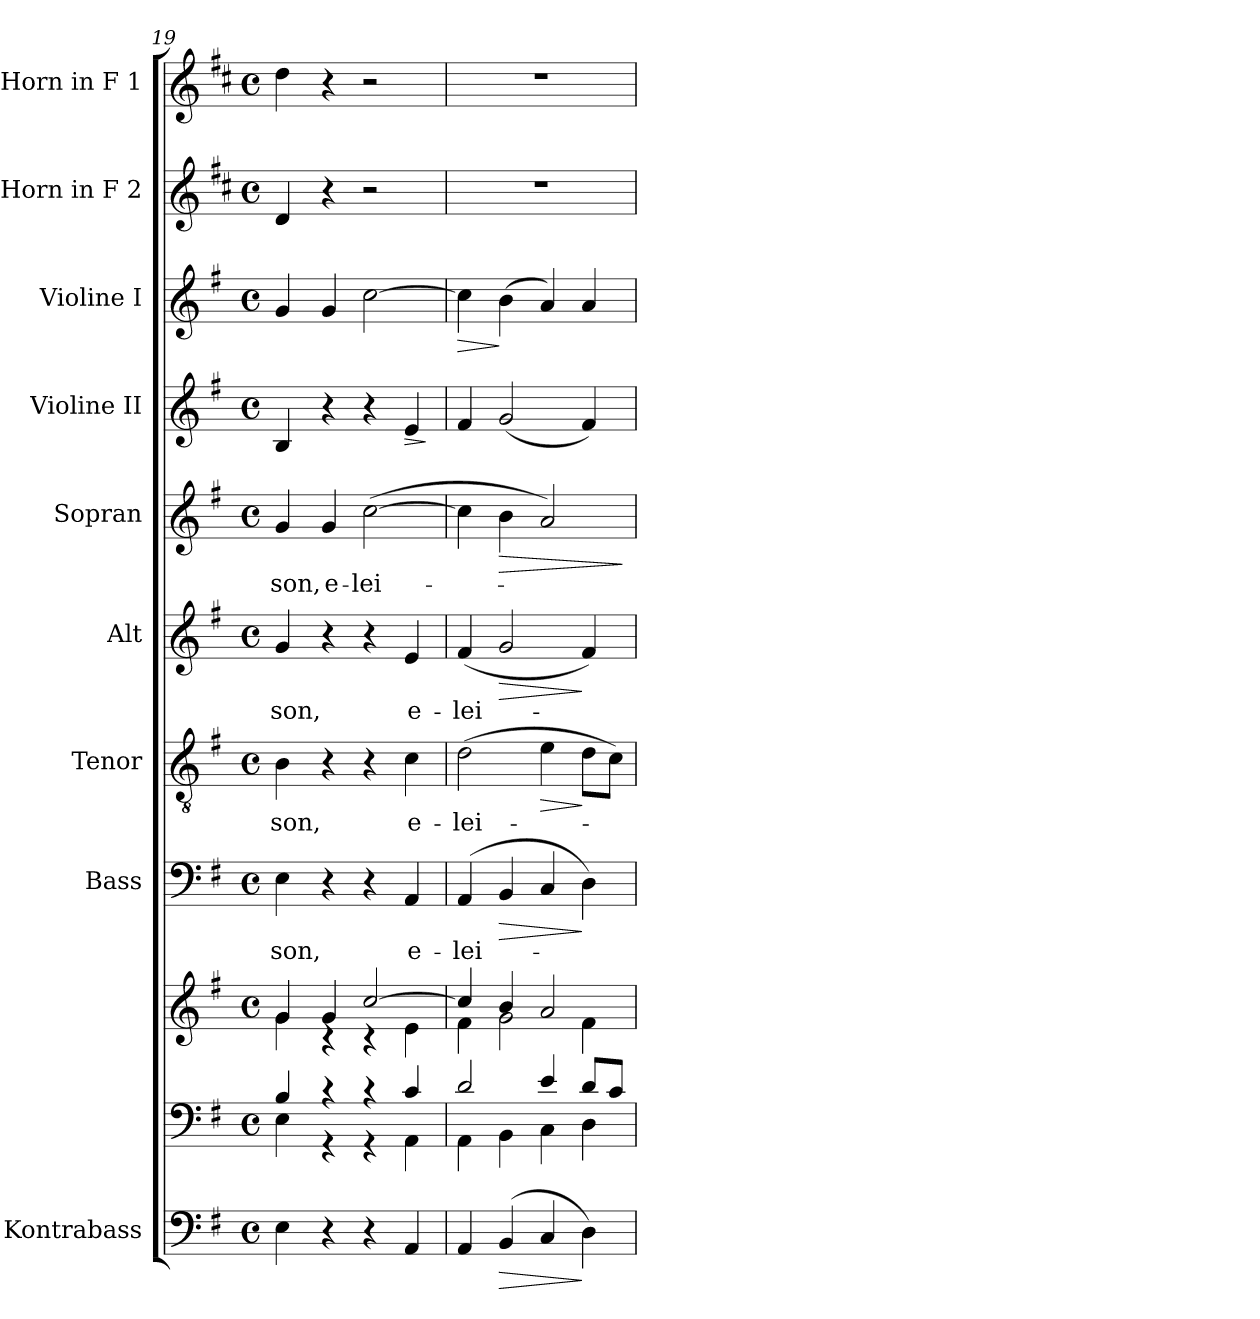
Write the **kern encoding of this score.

**kern	**dynam	**kern	**kern	**kern	**text	**dynam	**kern	**text	**dynam	**kern	**text	**dynam	**kern	**text	**dynam	**kern	**dynam	**kern	**dynam	**kern	**kern
*part10	*part10	*part9	*part9	*part8	*part8	*part8	*part7	*part7	*part7	*part6	*part6	*part6	*part5	*part5	*part5	*part4	*part4	*part3	*part3	*part2	*part1
*staff11	*staff11	*staff10	*staff9	*staff8	*staff8	*staff8	*staff7	*staff7	*staff7	*staff6	*staff6	*staff6	*staff5	*staff5	*staff5	*staff4	*staff4	*staff3	*staff3	*staff2	*staff1
*I"Kontrabass	*	*	*	*I"Bass	*	*	*I"Tenor	*	*	*I"Alt	*	*	*I"Sopran	*	*	*I"Violine II	*	*I"Violine I	*	*I"Horn in F 2	*I"Horn in F 1
*I'Kb.	*	*	*	*I'B.	*	*	*I'T.	*	*	*I'A.	*	*	*I'S.	*	*	*I'Vl. II	*	*I'Vl. I	*	*I'Hrn. 2	*I'Hrn. 1
*clefF4	*	*clefF4	*clefG2	*clefF4	*	*	*clefGv2	*	*	*clefG2	*	*	*clefG2	*	*	*clefG2	*	*clefG2	*	*clefG2	*clefG2
*ITrd7c12	*	*	*	*	*	*	*	*	*	*	*	*	*	*	*	*	*	*	*	*ITrd4c7	*ITrd4c7
*k[f#]	*	*k[f#]	*k[f#]	*k[f#]	*	*	*k[f#]	*	*	*k[f#]	*	*	*k[f#]	*	*	*k[f#]	*	*k[f#]	*	*k[f#]	*k[f#]
*G:	*	*G:	*G:	*G:	*	*	*G:	*	*	*G:	*	*	*G:	*	*	*G:	*	*G:	*	*G:	*G:
*M4/4	*	*M4/4	*M4/4	*M4/4	*	*	*M4/4	*	*	*M4/4	*	*	*M4/4	*	*	*M4/4	*	*M4/4	*	*M4/4	*M4/4
*met(c)	*	*met(c)	*met(c)	*met(c)	*	*	*met(c)	*	*	*met(c)	*	*	*met(c)	*	*	*met(c)	*	*met(c)	*	*met(c)	*met(c)
=19	=19	=19	=19	=19	=19	=19	=19	=19	=19	=19	=19	=19	=19	=19	=19	=19	=19	=19	=19	=19	=19
*	*	*^	*^	*	*	*	*	*	*	*	*	*	*	*	*	*	*	*	*	*	*
!	!	!	!	!	!	!	!LO:LY:b	!	!	!LO:LY:b	!	!	!LO:LY:b	!	!	!LO:LY:b	!	!	!	!	!	!	!
4EE\	.	4B/	4E\	4g/	4g\	4E\	-son,	.	4B\	-son,	.	4g/	-son,	.	4g/	-son,	.	4B/	.	4g/	.	4G/	4g\
!	!	!	!	!	!	!	!	!	!	!	!	!	!	!	!	!LO:LY:b	!	!	!	!	!	!	!
4r	.	4r	4r	4g/	4rc	4r	.	.	4r	.	.	4r	.	.	4g/	e-	.	4r	.	4g/	.	4r	4r
!	!	!	!	!	!	!	!	!	!	!	!	!	!	!	!	!LO:LY:b	!	!	!	!	!	!	!
4r	.	4r	4r	[>2cc/	4rc	4r	.	.	4r	.	.	4r	.	.	(>[2cc\	-lei-	.	4r	.	[2cc\	.	2r	2r
!	!	!	!	!	!	!	!LO:LY:b	!	!	!LO:LY:b	!	!	!LO:LY:b	!	!	!	!	!	!LO:HP:b	!	!	!	!
4AAA/	.	4c/	4AA\	.	4e\	4AA/	e-	.	4c\	e-	.	4e/	e-	.	.	.	.	4e/	>	.	.	.	.
*	*	*v	*v	*	*	*	*	*	*	*	*	*	*	*	*	*	*	*	*	*	*	*	*
*	*	*	*v	*v	*	*	*	*	*	*	*	*	*	*	*	*	*	*	*	*	*	*
.	.	.	.	.	.	.	.	.	.	.	.	.	.	.	.	.	]	.	.	.	.
=20	=20	=20	=20	=20	=20	=20	=20	=20	=20	=20	=20	=20	=20	=20	=20	=20	=20	=20	=20	=20	=20
*	*	*^	*^	*	*	*	*	*	*	*	*	*	*	*	*	*	*	*	*	*	*
!	!	!	!	!	!	!	!LO:LY:b	!	!	!LO:LY:b	!	!	!LO:LY:b	!	!	!	!	!	!	!	!LO:HP:b	!	!
4AAA/	.	2d/	4AA\	4cc/]	4f#\	(4AA/	-lei-	.	(>2d\	-lei-	.	(<4f#/	-lei-	.	4cc\]	.	.	4f#/	.	4cc\]	>	1r	1r
!	!LO:HP:b	!	!	!	!	!	!	!LO:HP:b	!	!	!	!	!	!LO:HP:b	!	!	!LO:HP:b	!	!	!	!	!	!
(4BBB/	>	.	4BB\	4b/	2g\	4BB/	.	>	.	.	.	2g/	.	>	4b\	.	>	(<2g/	.	(>4b\	]	.	.
!	!	!	!	!	!	!	!	!	!	!	!LO:HP:b	!	!	!	!	!	!	!	!	!	!	!	!
4CC/	.	4e/	4C\	2a/	.	4C/	.	.	4e\	.	>	.	.	.	2a/)	.	.	.	.	4a/)	.	.	.
4DD\)	]	8d/L	4D\	.	4f#\	4D\)	.	]	8d\L	.	]	4f#/)	.	]	.	.	.	4f#/)	.	4a/	.	.	.
.	.	8c/J	.	.	.	.	.	.	8c\J)	.	.	.	.	.	.	.	.	.	.	.	.	.	.
*	*	*v	*v	*	*	*	*	*	*	*	*	*	*	*	*	*	*	*	*	*	*	*	*
*	*	*	*v	*v	*	*	*	*	*	*	*	*	*	*	*	*	*	*	*	*	*	*
.	.	.	.	.	.	.	.	.	.	.	.	.	.	.	]	.	.	.	.	.	.
=	=	=	=	=	=	=	=	=	=	=	=	=	=	=	=	=	=	=	=	=	=
*-	*-	*-	*-	*-	*-	*-	*-	*-	*-	*-	*-	*-	*-	*-	*-	*-	*-	*-	*-	*-	*-
